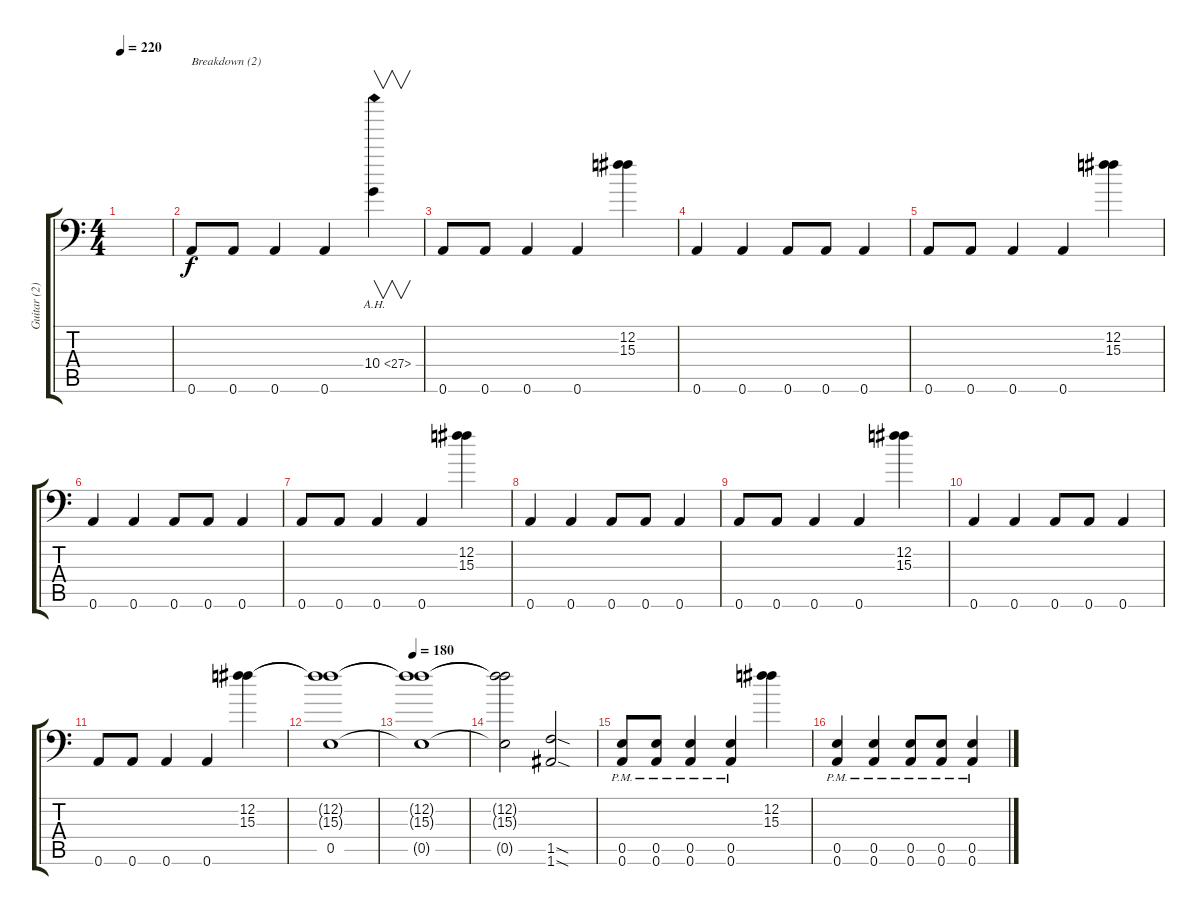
\track ("Guitar (2)" "Guitar (2)") {instrument distortionguitar}
\staff {score tabs}
\tuning (B3 Gb3 D3 A2 E2 A1) {hide}
\ts (4 4)
\tempo 220
\clef f4
\ks c
|
0.6.8{txt "Breakdown (2)"} 0.6.8 0.6.4 0.6.4 10.4{ah 17}.4{v} |
0.6.8 0.6.8 0.6.4 0.6.4 (12.2 15.3).4 |
0.6.4 0.6.4 0.6.8 0.6.8 0.6.4 |
0.6.8 0.6.8 0.6.4 0.6.4 (12.2 15.3).4 |
0.6.4 0.6.4 0.6.8 0.6.8 0.6.4 |
0.6.8 0.6.8 0.6.4 0.6.4 (12.2 15.3).4 |
0.6.4 0.6.4 0.6.8 0.6.8 0.6.4 |
0.6.8 0.6.8 0.6.4 0.6.4 (12.2 15.3).4 |
0.6.4 0.6.4 0.6.8 0.6.8 0.6.4 |
0.6.8 0.6.8 0.6.4 0.6.4 (12.2 15.3).4 |
(12.2{t} 15.3{t} 0.5).1 |
\tempo 180
(12.2{t} 15.3{t} 0.5{t}).1 |
(12.2{t} 15.3{t} 0.5{t}).2 (1.5{sod} 1.6{sod}).2 |
(0.5{pm} 0.6{pm}).8 (0.5{pm} 0.6{pm}).8 (0.5{pm} 0.6{pm}).4 (0.5{pm} 0.6{pm}).4 (12.2 15.3).4 |
(0.5{pm} 0.6{pm}).4 (0.5{pm} 0.6{pm}).4 (0.5{pm} 0.6{pm}).8 (0.5{pm} 0.6{pm}).8 (0.5{pm} 0.6{pm}).4
